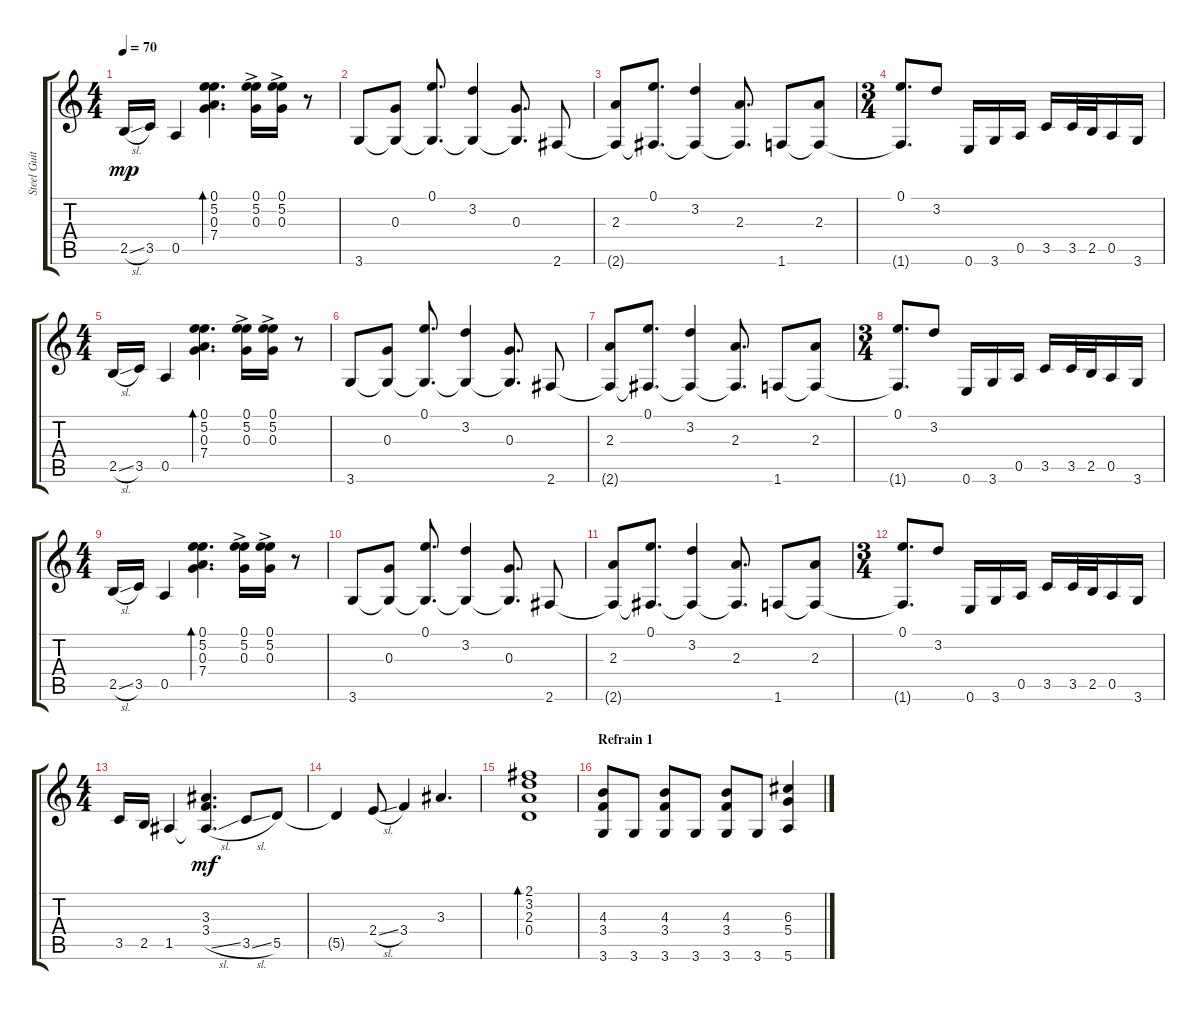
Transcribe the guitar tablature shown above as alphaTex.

\track ("Steel Guitar" "Steel Guit") {instrument acousticguitarsteel}
\staff {score tabs}
\tuning (E4 B3 G3 D3 A2 E2) {hide}
\ts (4 4)
\tempo 70
\clef g2
\ks c
2.5{sl}.16{dy mp} 3.5.16 0.5.4 (0.1 5.2 0.3 7.4).4{d bd 30} (0.1{ac} 5.2{ac} 0.3{ac}).16 (0.1{ac} 5.2{ac} 0.3{ac}).16 r.8 |
3.6.8 (0.3 3.6{t}).8 (0.1 3.6{t}).8{d} (3.2 3.6{t}).4 (0.3 3.6{t}).8{d} 2.6.8 |
(2.3 2.6{t}).8 (0.1 2.6{t}).8{d} (3.2 2.6{t}).4 (2.3 2.6{t}).8{d} 1.6.8 (2.3 1.6{t}).8 |
\ts (3 4)
(0.1 1.6{t}).8{d} 3.2.8 0.6.16 3.6.16 0.5.16 3.5.16 3.5.32 2.5.32 0.5.16 3.6.16 |
\ts (4 4)
2.5{sl}.16 3.5.16 0.5.4 (0.1 5.2 0.3 7.4).4{d bd 30} (0.1{ac} 5.2{ac} 0.3{ac}).16 (0.1{ac} 5.2{ac} 0.3{ac}).16 r.8 |
3.6.8 (0.3 3.6{t}).8 (0.1 3.6{t}).8{d} (3.2 3.6{t}).4 (0.3 3.6{t}).8{d} 2.6.8 |
(2.3 2.6{t}).8 (0.1 2.6{t}).8{d} (3.2 2.6{t}).4 (2.3 2.6{t}).8{d} 1.6.8 (2.3 1.6{t}).8 |
\ts (3 4)
(0.1 1.6{t}).8{d} 3.2.8 0.6.16 3.6.16 0.5.16 3.5.16 3.5.32 2.5.32 0.5.16 3.6.16 |
\ts (4 4)
2.5{sl}.16 3.5.16 0.5.4 (0.1 5.2 0.3 7.4).4{d bd 30} (0.1{ac} 5.2{ac} 0.3{ac}).16 (0.1{ac} 5.2{ac} 0.3{ac}).16 r.8 |
3.6.8 (0.3 3.6{t}).8 (0.1 3.6{t}).8{d} (3.2 3.6{t}).4 (0.3 3.6{t}).8{d} 2.6.8 |
(2.3 2.6{t}).8 (0.1 2.6{t}).8{d} (3.2 2.6{t}).4 (2.3 2.6{t}).8{d} 1.6.8 (2.3 1.6{t}).8 |
\ts (3 4)
(0.1 1.6{t}).8{d} 3.2.8 0.6.16 3.6.16 0.5.16 3.5.16 3.5.32 2.5.32 0.5.16 3.6.16 |
\ts (4 4)
3.5.16 2.5.16 1.5.4 (3.3 3.4 1.5{sl t}).4{d dy mf} 3.5{sl}.8 5.5.8 |
5.5{t}.4 2.4{sl}.8 3.4.4 3.3.4{d} |
(2.1 3.2 2.3 0.4).1{bd 120} |
\section ("" "Refrain 1")
(4.3 3.4 3.6).8 3.6.8 (4.3 3.4 3.6).8 3.6.8 (4.3 3.4 3.6).8 3.6.8 (6.3 5.4 5.6).4
